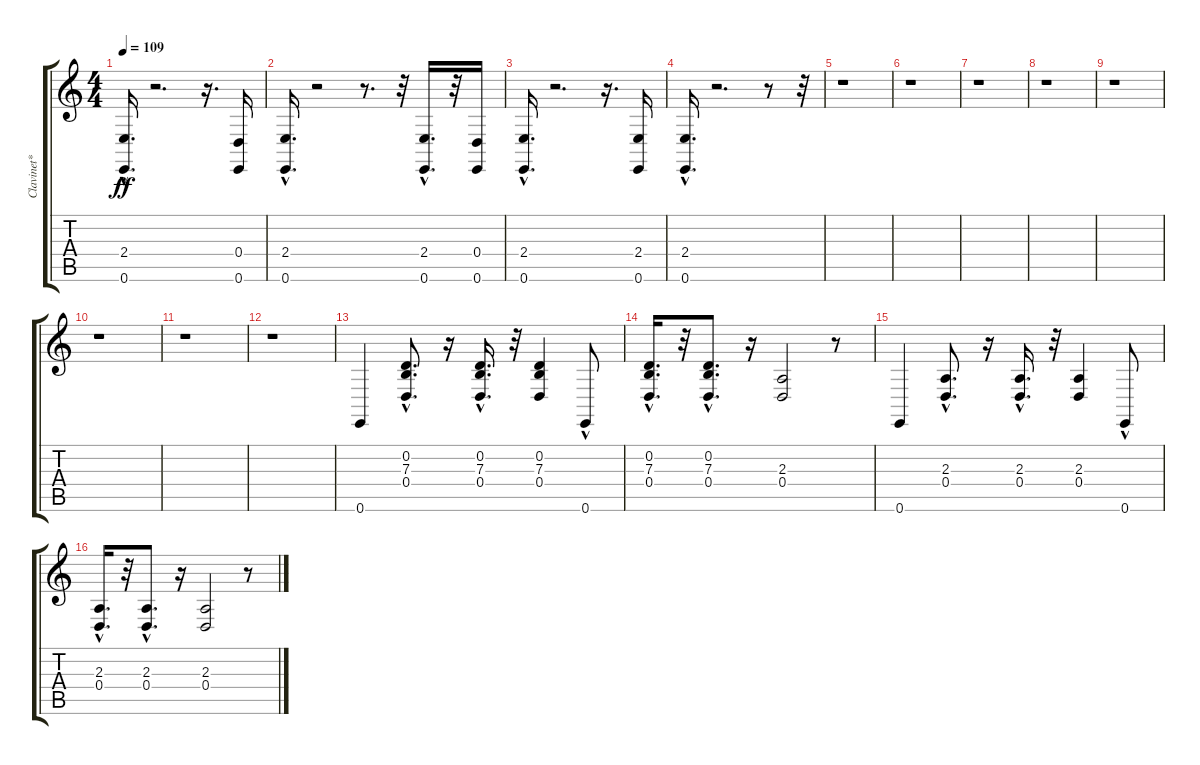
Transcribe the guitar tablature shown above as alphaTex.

\track ("Clavinet*" "Clavinet*") {instrument clavinet}
\staff {score tabs}
\tuning (E4 B3 G3 D3 A2 E2) {hide}
\ts (4 4)
\tempo 109
\clef g2
\ks c
(2.4{hac} 0.6{hac}).16{d dy ff} r.2{d} r.16{d} (0.4 0.6).16 |
(2.4{hac} 0.6{hac}).16{d} r.2 r.8{d} r.32 (2.4{hac} 0.6{hac}).16{d} r.32 (0.4 0.6).16 |
(2.4{hac} 0.6{hac}).16{d} r.2{d} r.16{d} (2.4 0.6).16 |
(2.4{hac} 0.6{hac}).16{d} r.2{d} r.8 r.32 |
r.1 |
r.1 |
r.1 |
r.1 |
r.1 |
r.1 |
r.1 |
r.1 |
0.6.4 (0.2{hac} 7.3{hac} 0.4{hac}).8{d} r.16 (0.2{hac} 7.3{hac} 0.4{hac}).16{d} r.32 (0.2 7.3 0.4).4 0.6{hac}.8 |
(0.2{hac} 7.3{hac} 0.4{hac}).16{d} r.32 (0.2{hac} 7.3{hac} 0.4{hac}).8{d} r.16 (2.3 0.4).2 r.8 |
0.6.4 (2.3{hac} 0.4{hac}).8{d} r.16 (2.3{hac} 0.4{hac}).16{d} r.32 (2.3 0.4).4 0.6{hac}.8 |
(2.3{hac} 0.4{hac}).16{d} r.32 (2.3{hac} 0.4{hac}).8{d} r.16 (2.3 0.4).2 r.8
